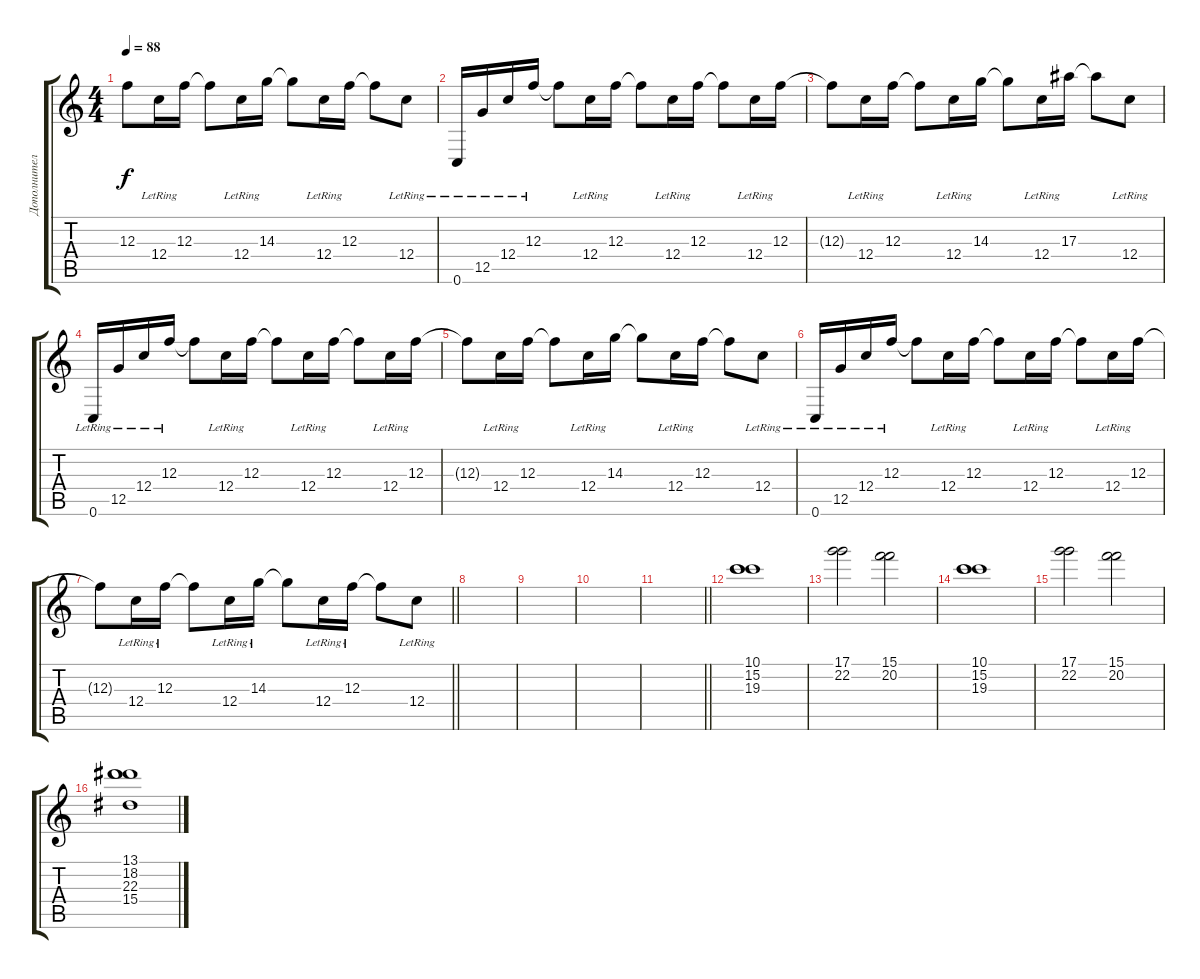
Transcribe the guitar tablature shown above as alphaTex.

\track ("Дополнительная гитара" "Дополнител") {instrument electricguitarclean}
\staff {score tabs}
\tuning (D4 A3 F3 C3 G2 C2) {hide}
\ts (4 4)
\tempo 88
\clef g2
\ks c
12.3{t}.8{dy f} 12.4{lr}.16 12.3{lr}.16 12.3{t}.8 12.4{lr}.16 14.3{lr}.16 14.3{t}.8 12.4{lr}.16 12.3{lr}.16 12.3{t}.8 12.4{lr}.8 |
0.6{lr}.16 12.5{lr}.16 12.4{lr}.16 12.3{lr}.16 12.3{t}.8 12.4{lr}.16 12.3{lr}.16 12.3{t}.8 12.4{lr}.16 12.3{lr}.16 12.3{t}.8 12.4{lr}.16 12.3{lr}.16 |
12.3{t}.8 12.4{lr}.16 12.3{lr}.16 12.3{t}.8 12.4{lr}.16 14.3{lr}.16 14.3{t}.8 12.4{lr}.16 17.3{lr}.16 17.3{t}.8 12.4{lr}.8 |
0.6{lr}.16 12.5{lr}.16 12.4{lr}.16 12.3{lr}.16 12.3{t}.8 12.4{lr}.16 12.3{lr}.16 12.3{t}.8 12.4{lr}.16 12.3{lr}.16 12.3{t}.8 12.4{lr}.16 12.3{lr}.16 |
12.3{t}.8 12.4{lr}.16 12.3{lr}.16 12.3{t}.8 12.4{lr}.16 14.3{lr}.16 14.3{t}.8 12.4{lr}.16 12.3{lr}.16 12.3{t}.8 12.4{lr}.8 |
0.6{lr}.16 12.5{lr}.16 12.4{lr}.16 12.3{lr}.16 12.3{t}.8 12.4{lr}.16 12.3{lr}.16 12.3{t}.8 12.4{lr}.16 12.3{lr}.16 12.3{t}.8 12.4{lr}.16 12.3{lr}.16 |
\barLineRight lightlight
12.3{t}.8 12.4{lr}.16 12.3{lr}.16 12.3{t}.8 12.4{lr}.16 14.3{lr}.16 14.3{t}.8 12.4{lr}.16 12.3{lr}.16 12.3{t}.8 12.4{lr}.8 |
|
|
|
\barLineRight lightlight
|
(10.1 15.2 19.3).1{volume 16 instrument distortionguitar} |
(17.1 22.2).2 (15.1 20.2).2 |
(10.1 15.2 19.3).1 |
(17.1 22.2).2 (15.1 20.2).2 |
(13.1 18.2 22.3 15.4).1{volume 6}
